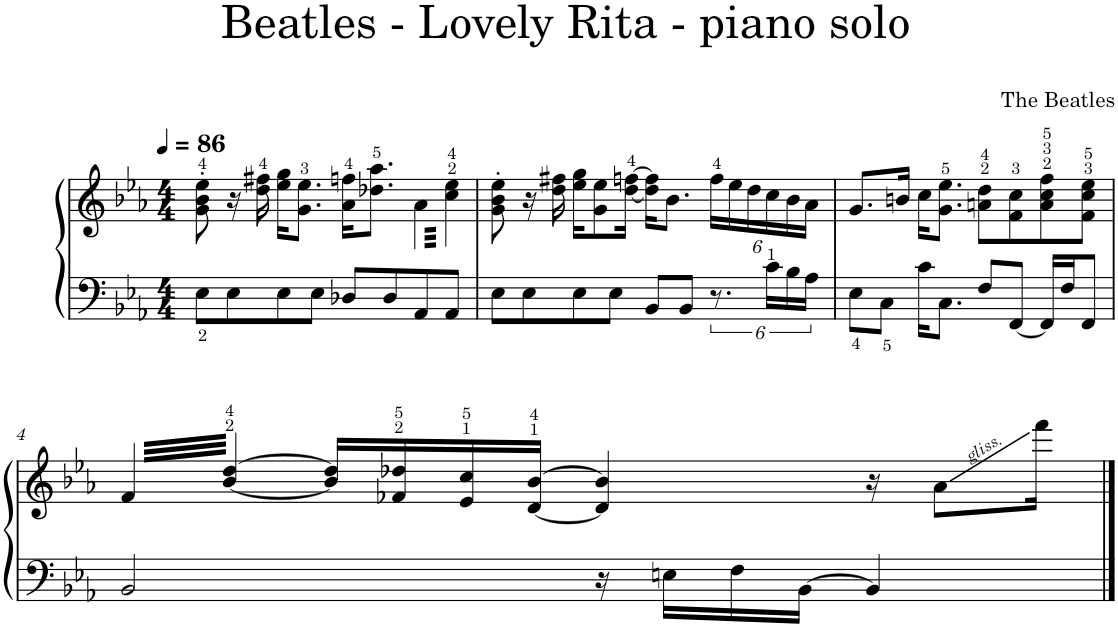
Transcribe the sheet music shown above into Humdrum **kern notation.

**kern	**kern
*part1	*part1
*staff2	*staff1
*I"Piano	*
*I'Pno.	*
*clefF4	*clefG2
*k[b-e-a-]	*k[b-e-a-]
*M4/4	*M4/4
*MM86	*MM86
=1	=1
8E-\L	8g\' 8b-\' 8ee-\'
8E-\	16r
.	16dd\ 16ff#X\
8E-\	16ee-\ 16gg\KL
.	8.g\ 8.ee-\J
8E-\J	.
8D-X/L	16a-\ 16ffn\KL
.	8.dd-X\ 8.aa-\J
8D-/	.
*	*tremolo
8AA-/	64a-\LLLL
.	64cc\ 64ee-\
.	64a-\
.	64cc\ 64ee-\
.	64a-\
.	64cc\ 64ee-\
.	64a-\
.	64cc\ 64ee-\
8AA-/J	64a-\
.	64cc\ 64ee-\
.	64a-\
.	64cc\ 64ee-\
.	64a-\
.	64cc\ 64ee-\
.	64a-\
.	64cc\ 64ee-\JJJJ
*	*Xtremolo
=2	=2
8E-\L	8g\' 8b-\' 8ee-\'
.	.
.	.
.	.
.	.
.	.
.	.
.	.
8E-\	16r
.	16dd\ 16ff#X\
8E-\	16ee-\ 16gg\KL
.	8g\ 8ee-\
8E-\J	.
.	[16dd\ [16ffn\Jk
8BB-/L	16dd\] 16ff\]KL
.	8.b-\J
8BB-/J	.
*	*Xbrackettup
12.r	24ff\LL
.	24ee-\
.	24dd\
24c\LL	24cc\
24B-\	24b-\
24A-\JJ	24a-\JJ
=3	=3
8E-\L	8.g/L
8C\J	.
.	16bn/Jk
16c\KL	16cc\KL
8.C\J	8.g\ 8.ee-\J
8F/L	8an\ 8dd\L
[8FF/J	8f\ 8cc\
16FF/LL]	8a\ 8cc\ 8ff\
16F/J	.
8FF/J	8f\ 8cc\ 8ee-\J
!!LO:LB:g=z
=4	=4
*	*brackettup
*	*tremolo
2BB-/	64f/LLLL
.	[64b-/ [64dd/
.	64f/
.	[64b-/ [64dd/
.	64f/
.	[64b-/ [64dd/
.	64f/
.	[64b-/ [64dd/
.	64f/
.	[64b-/ [64dd/
.	64f/
.	[64b-/ [64dd/
.	64f/
.	[64b-/ [64dd/
.	64f/
.	64b-/ 64dd/JJJJ
*	*Xtremolo
.	16b-/] 16dd/]LL
.	.
.	.
.	.
.	16f-X/ 16dd-X/
.	.
.	.
.	.
.	16e-/ 16cc/
.	[16d/ [16b-/JJ
16r	4d/] 4b-/]
16En\LL	.
16F\	.
[16BB-\JJ	.
4BB-/]	16r
.	8a-\L
.	16fff\Jk
==	==
*-	*-
